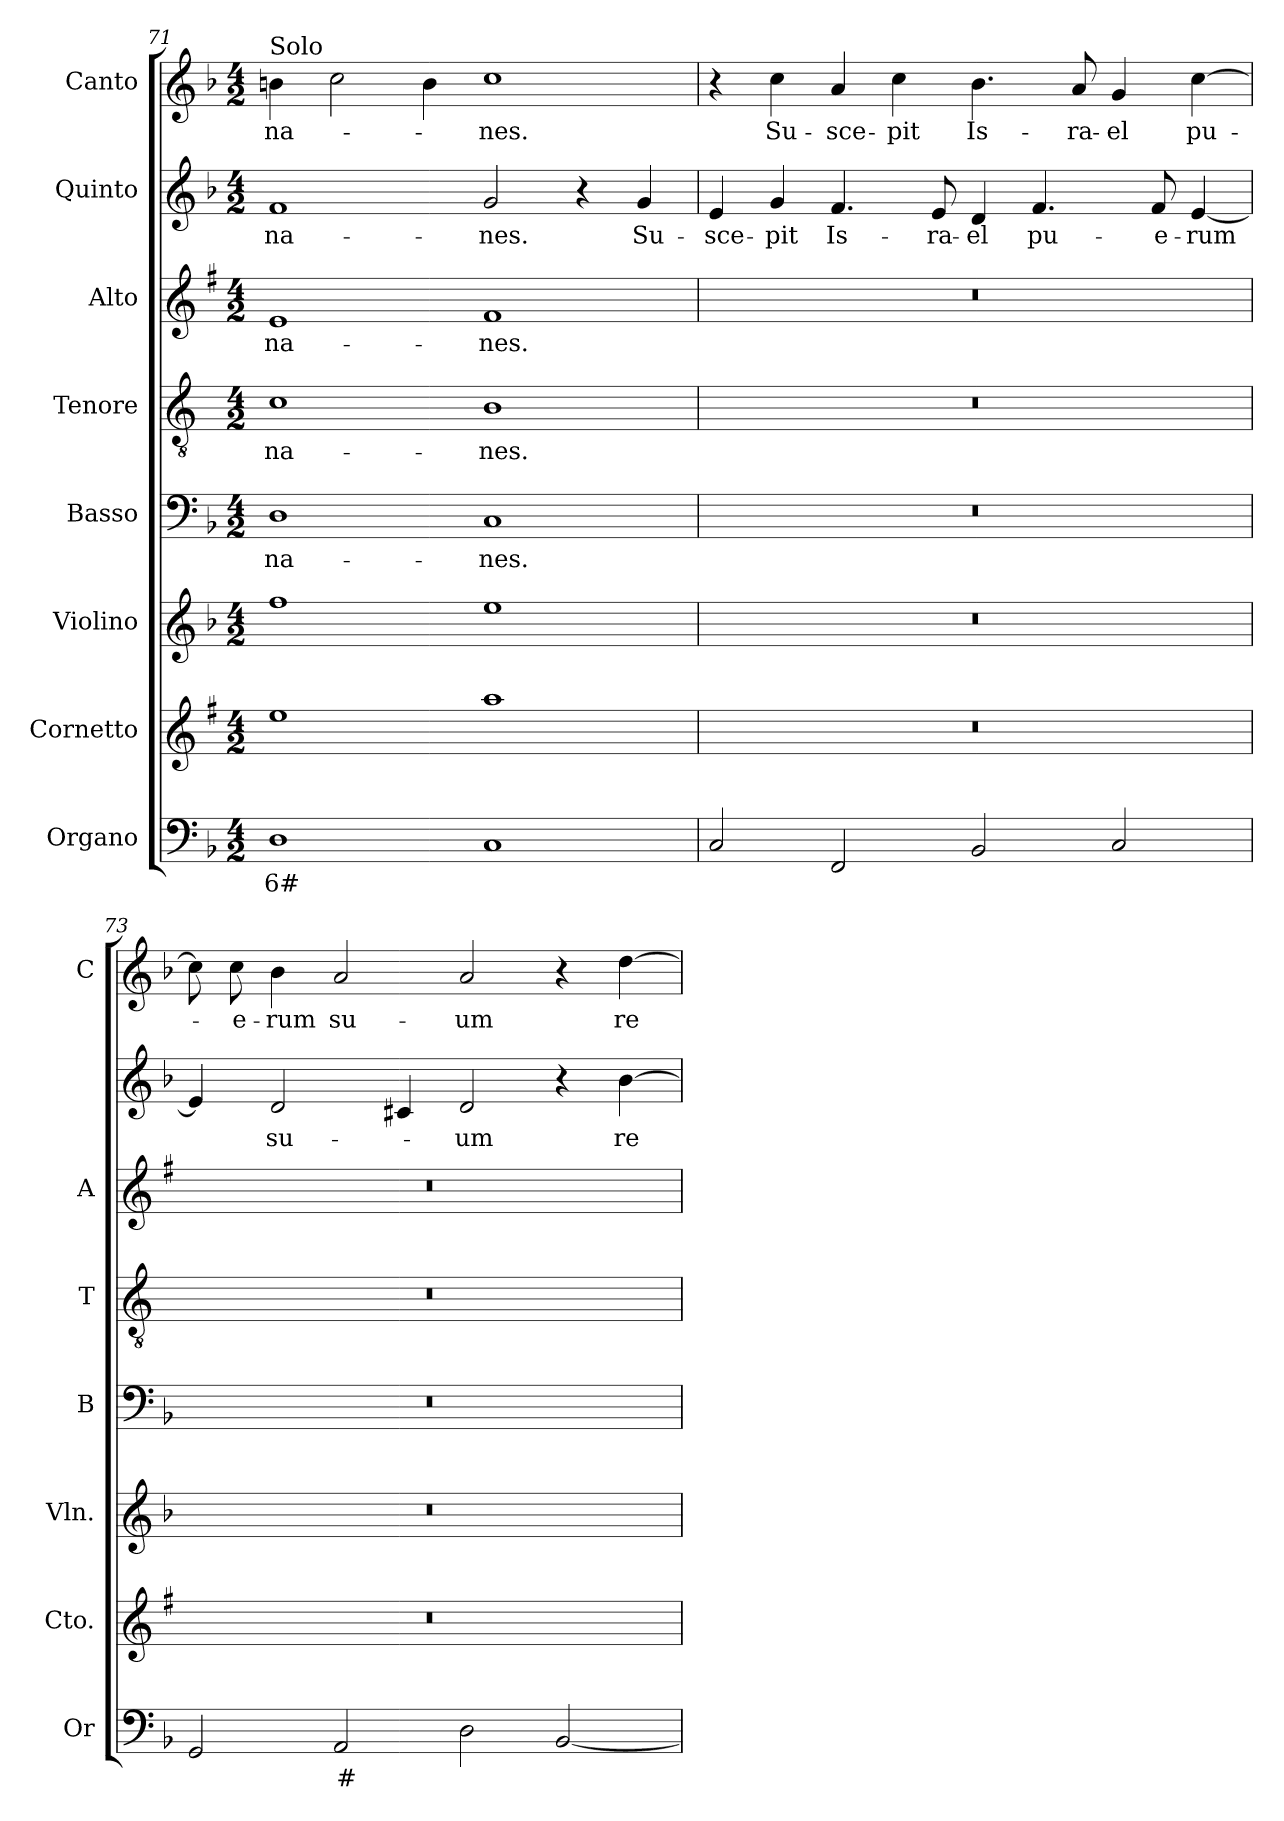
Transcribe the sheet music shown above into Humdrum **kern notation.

**kern	**text	**kern	**kern	**kern	**text	**kern	**text	**kern	**text	**kern	**text	**kern	**text
*part8	*part8	*part7	*part6	*part5	*part5	*part4	*part4	*part3	*part3	*part2	*part2	*part1	*part1
*staff8	*staff8	*staff7	*staff6	*staff5	*staff5	*staff4	*staff4	*staff3	*staff3	*staff2	*staff2	*staff1	*staff1
*I"Organo	*	*I"Cornetto	*I"Violino	*I"Basso	*	*I"Tenore	*	*I"Alto	*	*I"Quinto	*	*I"Canto	*
*I'Or	*	*I'Cto.	*I'Vln.	*I'B	*	*I'T	*	*I'A	*	*	*	*I'C	*
*clefF4	*	*clefG2	*clefG2	*clefF4	*	*clefGv2	*	*clefG2	*	*clefG2	*	*clefG2	*
*	*	*ITrd1c2	*	*	*	*ITrd4c7	*	*ITrd1c2	*	*	*	*	*
*k[b-]	*	*k[b-]	*k[b-]	*k[b-]	*	*k[b-]	*	*k[b-]	*	*k[b-]	*	*k[b-]	*
*F:	*	*F:	*F:	*F:	*	*F:	*	*F:	*	*F:	*	*F:	*
*M4/2	*	*M4/2	*M4/2	*M4/2	*	*M4/2	*	*M4/2	*	*M4/2	*	*M4/2	*
=71	=71	=71	=71	=71	=71	=71	=71	=71	=71	=71	=71	=71	=71
!	!	!	!	!	!	!	!	!	!	!	!	!LO:TX:a:t=Solo	!
!	!LO:LY:b	!	!	!	!LO:LY:b	!	!LO:LY:b	!	!LO:LY:b	!	!LO:LY:b	!	!LO:LY:b
1D	6#	1dd	1ff	1D	-na-	1F	-na-	1d	-na-	1f	-na-	4bn\	-na-
.	.	.	.	.	.	.	.	.	.	.	.	2cc\	.
.	.	.	.	.	.	.	.	.	.	.	.	4b\	.
!	!	!	!	!	!LO:LY:b	!	!LO:LY:b	!	!LO:LY:b	!	!LO:LY:b	!	!LO:LY:b
1C	.	1gg	1ee	1C	-nes.	1E	-nes.	1e	-nes.	2g/	-nes.	1cc	-nes.
.	.	.	.	.	.	.	.	.	.	4r	.	.	.
!	!	!	!	!	!	!	!	!	!	!	!LO:LY:b	!	!
.	.	.	.	.	.	.	.	.	.	4g/	Su-	.	.
!!LO:PB:g=z
=72	=72	=72	=72	=72	=72	=72	=72	=72	=72	=72	=72	=72	=72
!	!	!	!	!	!	!	!	!	!	!	!LO:LY:b	!	!
2C/	.	0r	0r	0r	.	0r	.	0r	.	4e/	-sce-	4r	.
!	!	!	!	!	!	!	!	!	!	!	!LO:LY:b	!	!LO:LY:b
.	.	.	.	.	.	.	.	.	.	4g/	-pit	4cc\	Su-
!	!	!	!	!	!	!	!	!	!	!	!LO:LY:b	!	!LO:LY:b
2FF/	.	.	.	.	.	.	.	.	.	4.f/	Is-	4a/	-sce-
!	!	!	!	!	!	!	!	!	!	!	!	!	!LO:LY:b
.	.	.	.	.	.	.	.	.	.	.	.	4cc\	-pit
!	!	!	!	!	!	!	!	!	!	!	!LO:LY:b	!	!
.	.	.	.	.	.	.	.	.	.	8e/	-ra-	.	.
!	!	!	!	!	!	!	!	!	!	!	!LO:LY:b	!	!LO:LY:b
2BB-/	.	.	.	.	.	.	.	.	.	4d/	-el	4.b-\	Is-
!	!	!	!	!	!	!	!	!	!	!	!LO:LY:b	!	!
.	.	.	.	.	.	.	.	.	.	4.f/	pu-	.	.
!	!	!	!	!	!	!	!	!	!	!	!	!	!LO:LY:b
.	.	.	.	.	.	.	.	.	.	.	.	8a/	-ra-
!	!	!	!	!	!	!	!	!	!	!	!	!	!LO:LY:b
2C/	.	.	.	.	.	.	.	.	.	.	.	4g/	-el
!	!	!	!	!	!	!	!	!	!	!	!LO:LY:b	!	!
.	.	.	.	.	.	.	.	.	.	8f/	-e-	.	.
!	!	!	!	!	!	!	!	!	!	!	!LO:LY:b	!	!LO:LY:b
.	.	.	.	.	.	.	.	.	.	[4e/	-rum	[4cc\	pu-
=73	=73	=73	=73	=73	=73	=73	=73	=73	=73	=73	=73	=73	=73
2GG/	.	0r	0r	0r	.	0r	.	0r	.	4e/]	.	8cc\]	.
!	!	!	!	!	!	!	!	!	!	!	!	!	!LO:LY:b
.	.	.	.	.	.	.	.	.	.	.	.	8cc\	-e-
!	!	!	!	!	!	!	!	!	!	!	!LO:LY:b	!	!LO:LY:b
.	.	.	.	.	.	.	.	.	.	2d/	su-	4b-\	-rum
!	!LO:LY:b	!	!	!	!	!	!	!	!	!	!	!	!LO:LY:b
2AA/	#	.	.	.	.	.	.	.	.	.	.	2a/	su-
.	.	.	.	.	.	.	.	.	.	4c#X/	.	.	.
!	!	!	!	!	!	!	!	!	!	!	!LO:LY:b	!	!LO:LY:b
2D\	.	.	.	.	.	.	.	.	.	2d/	-um	2a/	-um
[2BB-/	.	.	.	.	.	.	.	.	.	4r	.	4r	.
!	!	!	!	!	!	!	!	!	!	!	!LO:LY:b	!	!LO:LY:b
.	.	.	.	.	.	.	.	.	.	[4b-\	re-	[4dd\	re-
=	=	=	=	=	=	=	=	=	=	=	=	=	=
*-	*-	*-	*-	*-	*-	*-	*-	*-	*-	*-	*-	*-	*-
